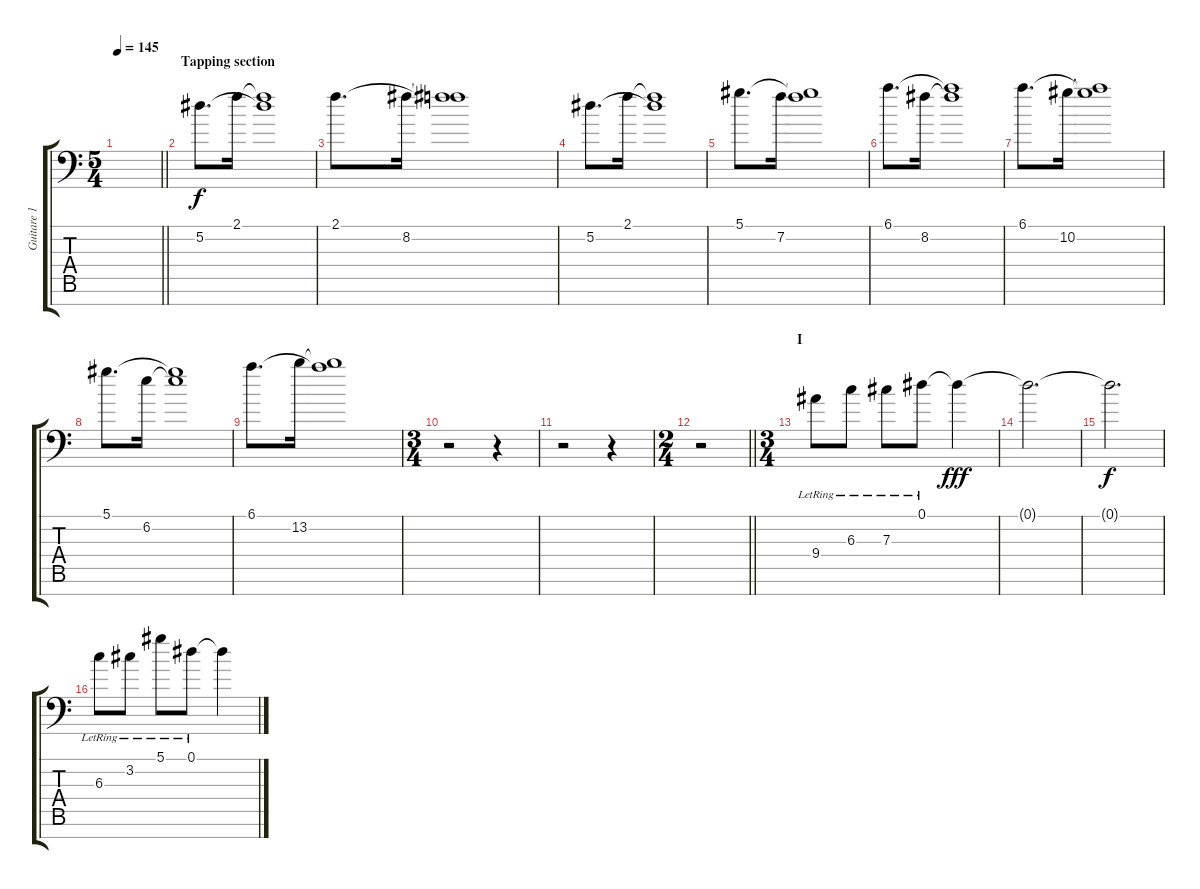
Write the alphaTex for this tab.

\track ("Guitare 1" "Guitare 1") {instrument electricguitarjazz}
\staff {score tabs}
\tuning (Eb4 Bb3 Gb3 Db3 Ab2 Db2 Bb1) {hide}
\ts (5 4)
\tempo 145
\clef f4
\barLineRight lightlight
\ks c
|
\section ("" "Tapping section")
5.2.8{d volume 9 balance 8 instrument electricguitarjazz} 2.1.16 (2.1{t} 5.2{t}).1 |
2.1.8{d} 8.2.16 (2.1{t} 8.2{t}).1 |
5.2.8{d} 2.1.16 (2.1{t} 5.2{t}).1 |
5.1.8{d} 7.2.16 (5.1{t} 7.2{t}).1 |
6.1.8{d} 8.2.16 (6.1{t} 8.2{t}).1 |
6.1.8{d} 10.2.16 (6.1{t} 10.2{t}).1 |
5.1.8{d} 6.2.16 (5.1{t} 6.2{t}).1 |
6.1.8{d} 13.2.16 (6.1{t} 13.2{t}).1 |
\ts (3 4)
r.2 r.4 |
r.2 r.4 |
\ts (2 4)
\barLineRight lightlight
r.2 |
\ts (3 4)
\section ("" "I")
9.4{lr}.8{instrument electricguitarclean} 6.3{lr}.8 7.3{lr}.8 0.1{lr}.8 0.1{t}.4{dy fff} |
0.1{t}.2{d} |
0.1{t}.2{d dy f} |
6.3{lr}.8 3.2{lr}.8 5.1{lr}.8 0.1{lr}.8 0.1{t}.4
